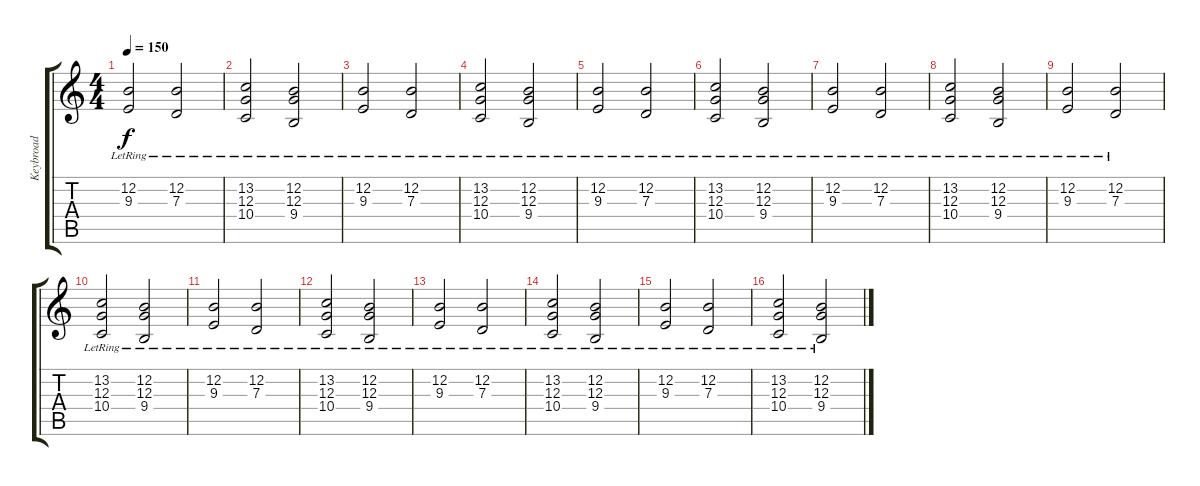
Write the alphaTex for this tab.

\track ("Keybroad" "Keybroad") {instrument electricgrandpiano}
\staff {score tabs}
\tuning (E4 B3 G3 D3 A2 E2) {hide}
\ts (4 4)
\tempo 150
\clef g2
\ks c
(12.2{lr} 9.3{lr}).2{dy f} (12.2{lr} 7.3{lr}).2 |
(13.2 12.3{lr} 10.4{lr}).2 (12.2{lr} 12.3 9.4).2 |
(12.2{lr} 9.3{lr}).2 (12.2{lr} 7.3{lr}).2 |
(13.2 12.3{lr} 10.4{lr}).2 (12.2{lr} 12.3 9.4).2 |
(12.2{lr} 9.3{lr}).2 (12.2{lr} 7.3{lr}).2 |
(13.2 12.3{lr} 10.4{lr}).2 (12.2{lr} 12.3 9.4).2 |
(12.2{lr} 9.3{lr}).2 (12.2{lr} 7.3{lr}).2 |
(13.2 12.3{lr} 10.4{lr}).2 (12.2{lr} 12.3 9.4).2 |
(12.2{lr} 9.3{lr}).2 (12.2{lr} 7.3{lr}).2 |
(13.2 12.3{lr} 10.4{lr}).2 (12.2{lr} 12.3 9.4).2 |
(12.2{lr} 9.3{lr}).2 (12.2{lr} 7.3{lr}).2 |
(13.2 12.3{lr} 10.4{lr}).2 (12.2{lr} 12.3 9.4).2 |
(12.2{lr} 9.3{lr}).2 (12.2{lr} 7.3{lr}).2 |
(13.2 12.3{lr} 10.4{lr}).2 (12.2{lr} 12.3 9.4).2 |
(12.2{lr} 9.3{lr}).2 (12.2{lr} 7.3{lr}).2 |
(13.2 12.3{lr} 10.4{lr}).2 (12.2{lr} 12.3 9.4).2
